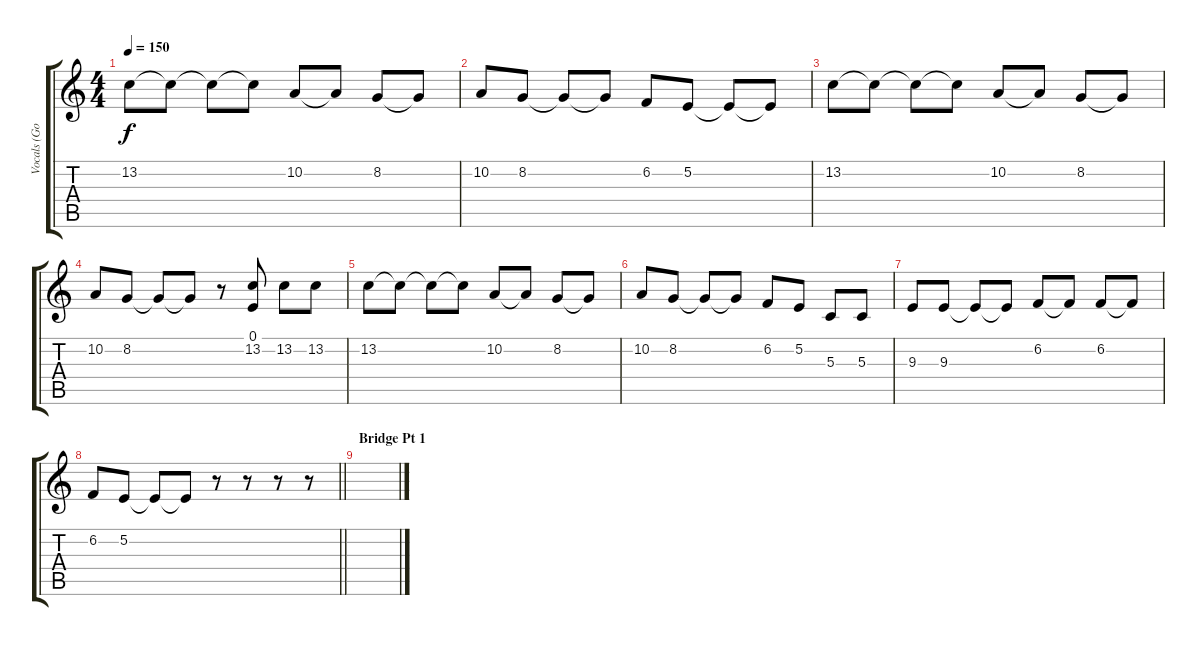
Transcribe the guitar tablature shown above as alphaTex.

\track ("Vocals (Gordon)" "Vocals (Go") {instrument tenorsax}
\staff {score tabs}
\tuning (E4 B3 G3 D3 A2 E2) {hide}
\ts (4 4)
\tempo 150
\clef g2
\ks c
13.2.8{dy f} 13.2{t}.8 13.2{t}.8 13.2{t}.8 10.2.8 10.2{t}.8 8.2.8 8.2{t}.8 |
10.2.8 8.2.8 8.2{t}.8 8.2{t}.8 6.2.8 5.2.8 5.2{t}.8 5.2{t}.8 |
13.2.8 13.2{t}.8 13.2{t}.8 13.2{t}.8 10.2.8 10.2{t}.8 8.2.8 8.2{t}.8 |
10.2.8 8.2.8 8.2{t}.8 8.2{t}.8 r.8 (0.1 13.2).8 13.2.8 13.2.8 |
13.2.8 13.2{t}.8 13.2{t}.8 13.2{t}.8 10.2.8 10.2{t}.8 8.2.8 8.2{t}.8 |
10.2.8 8.2.8 8.2{t}.8 8.2{t}.8 6.2.8 5.2.8 5.3.8 5.3.8 |
9.3.8 9.3.8 9.3{t}.8 9.3{t}.8 6.2.8 6.2{t}.8 6.2.8 6.2{t}.8 |
\barLineRight lightlight
6.2.8 5.2.8 5.2{t}.8 5.2{t}.8 r.8 r.8 r.8 r.8 |
\section ("" "Bridge Pt 1")
